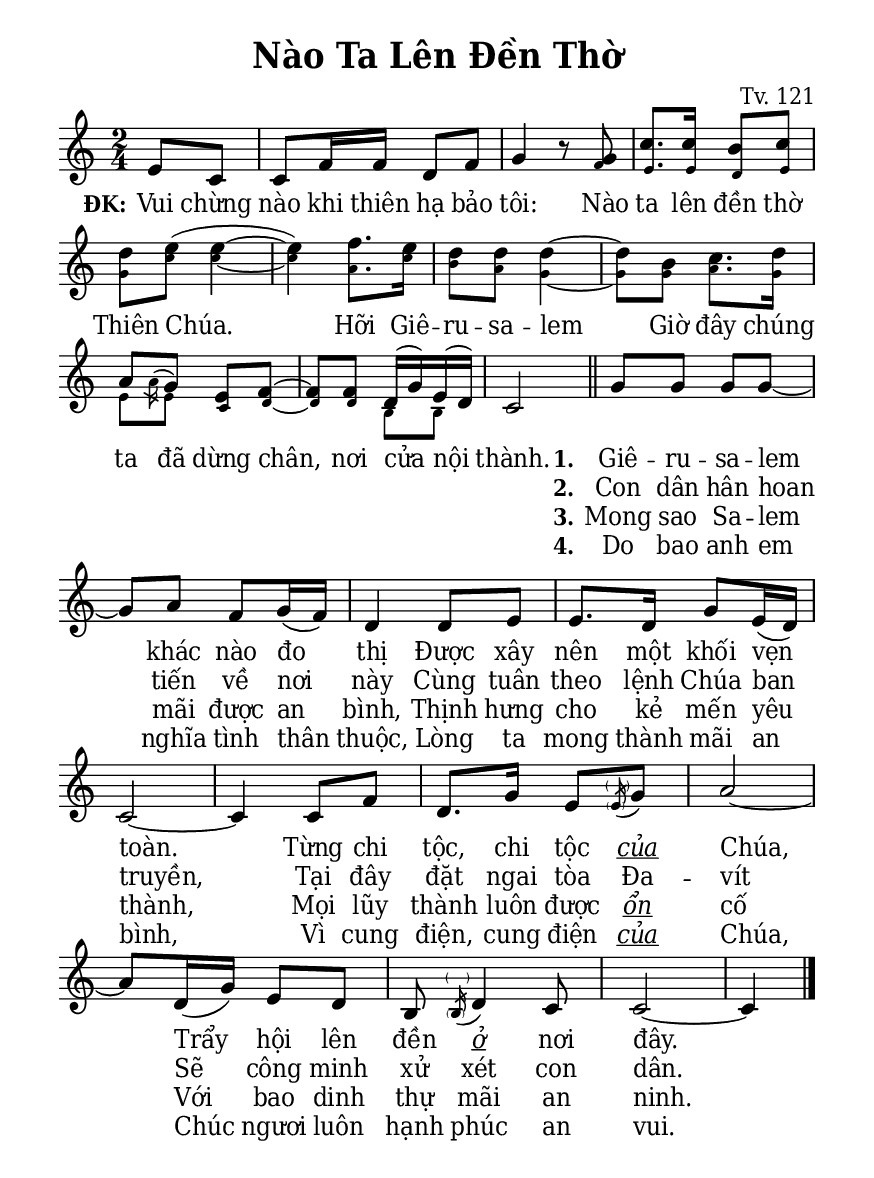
% Cài đặt chung\
\version "2.22.1"
\include "english.ly"

\header {
  title = "Nào Ta Lên Đền Thờ"
  composer = "Tv. 121"
  %arranger = "Lm. Kim Long"
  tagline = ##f
}

% Nhạc phiên khúc
nhacPhienKhucSop = \relative c' {
  \partial 4 e8 c |
  c f16 f d8 f |
  g4 r8 g |
  c8. c16 b8 c |
  d e (e4 ~ |
  e) f8. e16 |
  d8 d d4 ~ |
  d8 b c8. d16 |
  a8 \slashedGrace { \once \stemDown a16 ( } g8) e f ~ |
  f f d16 (g) e (d) |
  c2 \bar "||"
  
  g'8 g g g ~ |
  g a f g16 (f) |
  d4 d8 e |
  e8. d16 g8 e16 (d) |
  c2 ~ |
  c4 c8 f |
  d8. g16 e8 \slashedGrace { \parenthesize e16 ( } g8)
  a2 ~ |
  a8 d,16 (g) e8 d |
  b \slashedGrace { \parenthesize b16 ( } d4)
  c8 |
  c2 ~ |
  c4 \bar "|."
}

nhacPhienKhucAlto = \relative c' {
  e8 c |
  c f16 f d8 f |
  g4 r8 f |
  e8. e16 d8 e |
  g c (c4 ~ |
  c) a8. c16 |
  b8 a g4 ~ |
  g8 g a8. g16 |
  e8 [e] c d ~ |
  d d b b |
  c2
}

% Lời phiên khúc
loiPhienKhucSop = \lyrics {
  \set stanza = "ĐK:"
  Vui chừng nào khi thiên hạ bảo tôi:
  Nào ta lên đền thờ Thiên Chúa.
  Hỡi Giê -- ru -- sa -- lem
  Giờ đây chúng ta đã dừng chân,
  nơi cửa nội thành.
  <<
    {
      \set stanza = "1."
      Giê -- ru -- sa -- lem khác nào đo thị
      Được xây nên một khối vẹn toàn.
      Từng chi tộc, chi tộc
      \markup { \italic \underline "của" }
      Chúa,
      Trẩy hội lên đền
      \markup { \italic \underline "ở" }
      nơi đây.
    }
    \new Lyrics {
	    \set associatedVoice = "beSop"
	    \set stanza = "2."
	    Con dân hân hoan tiến về nơi này
	    Cùng tuân theo lệnh Chúa ban truyền,
	    Tại đây đặt ngai tòa Đa -- vít
	    Sẽ công minh xử xét con dân.
    }
    \new Lyrics {
	    \set associatedVoice = "beSop"
	    \set stanza = "3."
	    Mong sao Sa -- lem mãi được an bình,
	    Thịnh hưng cho kẻ mến yêu thành,
	    Mọi lũy thành luôn được
	    \markup { \italic \underline "ổn" }
	    cố
	    Với bao dinh thự mãi an ninh.
    }
    \new Lyrics {
	    \set associatedVoice = "beSop"
	    \set stanza = "4."
	    Do bao anh em nghĩa tình thân thuộc,
	    Lòng ta mong thành mãi an bình,
	    Vì cung điện, cung điện
	    \markup { \italic \underline "của" }
	    Chúa,
	    Chúc ngươi luôn hạnh phúc an vui.
    }
  >>
}

% Dàn trang
\paper {
  #(set-paper-size "a5")
  top-margin = 10\mm
  bottom-margin = 10\mm
  left-margin = 10\mm
  right-margin = 10\mm
  indent = #0
  #(define fonts
	 (make-pango-font-tree "Deja Vu Serif Condensed"
	 		       "Deja Vu Serif Condensed"
			       "Deja Vu Serif Condensed"
			       (/ 20 20)))
  print-page-number = ##f
  page-count = #1
}

TongNhip = {
  \key c \major \time 2/4
  \set Timing.beamExceptions = #'()
  \set Timing.baseMoment = #(ly:make-moment 1/4)
}

% Đổi kích thước nốt cho bè phụ
notBePhu =
#(define-music-function (font-size music) (number? ly:music?)
   (for-some-music
     (lambda (m)
       (if (music-is-of-type? m 'rhythmic-event)
           (begin
             (set! (ly:music-property m 'tweaks)
                   (cons `(font-size . ,font-size)
                         (ly:music-property m 'tweaks)))
             #t)
           #f))
     music)
   music)

\score {
  \new ChoirStaff <<
    \new Staff \with {
        \consists "Merge_rests_engraver"
        printPartCombineTexts = ##f
      }
      <<
      \new Voice \TongNhip \partCombine 
        \nhacPhienKhucSop
        \notBePhu -3 { \nhacPhienKhucAlto }
      \new NullVoice = beSop \nhacPhienKhucSop
      \new Lyrics \lyricsto beSop \loiPhienKhucSop
      >>
  >>
  \layout {
    %\override Staff.TimeSignature.transparent = ##t
    \override Lyrics.LyricSpace.minimum-distance = #0.6
    \override Score.BarNumber.break-visibility = ##(#f #f #f)
    \override Score.SpacingSpanner.uniform-stretching = ##t
  } 
}
